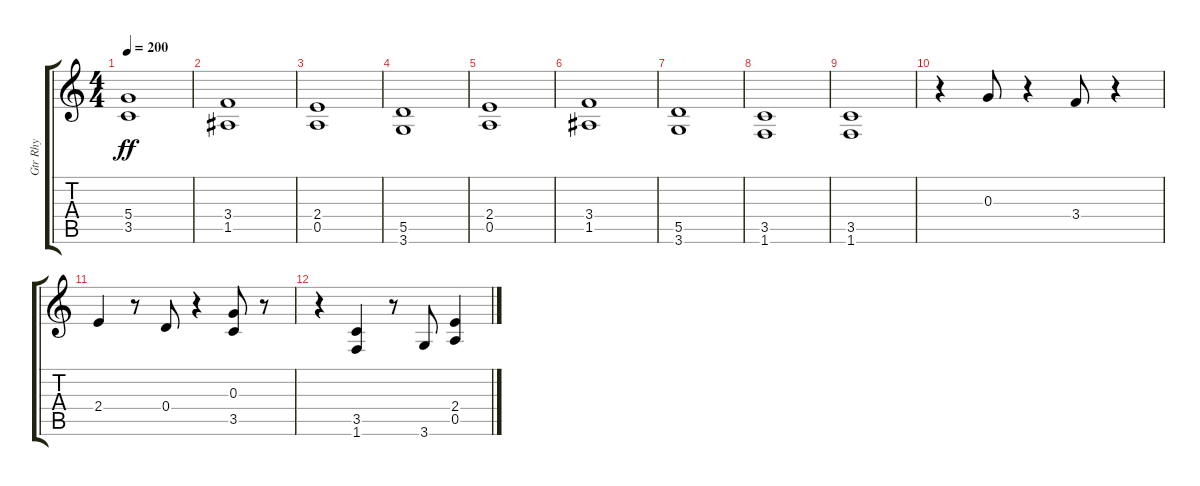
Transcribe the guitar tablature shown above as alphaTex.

\track ("Gtr Rhy" "Gtr Rhy") {instrument distortionguitar}
\staff {score tabs}
\tuning (E4 B3 G3 D3 A2 E2) {hide}
\ts (4 4)
\tempo 200
\clef g2
\ks c
(5.4 3.5).1{dy ff} |
(3.4 1.5).1 |
(2.4 0.5).1 |
(5.5 3.6).1 |
(2.4 0.5).1 |
(3.4 1.5).1 |
(5.5 3.6).1 |
(3.5 1.6).1 |
(3.5 1.6).1 |
r.4 0.3.8 r.4 3.4.8 r.4 |
2.4.4 r.8 0.4.8 r.4 (0.3 3.5).8 r.8 |
r.4 (3.5 1.6).4 r.8 3.6.8 (2.4 0.5).4
